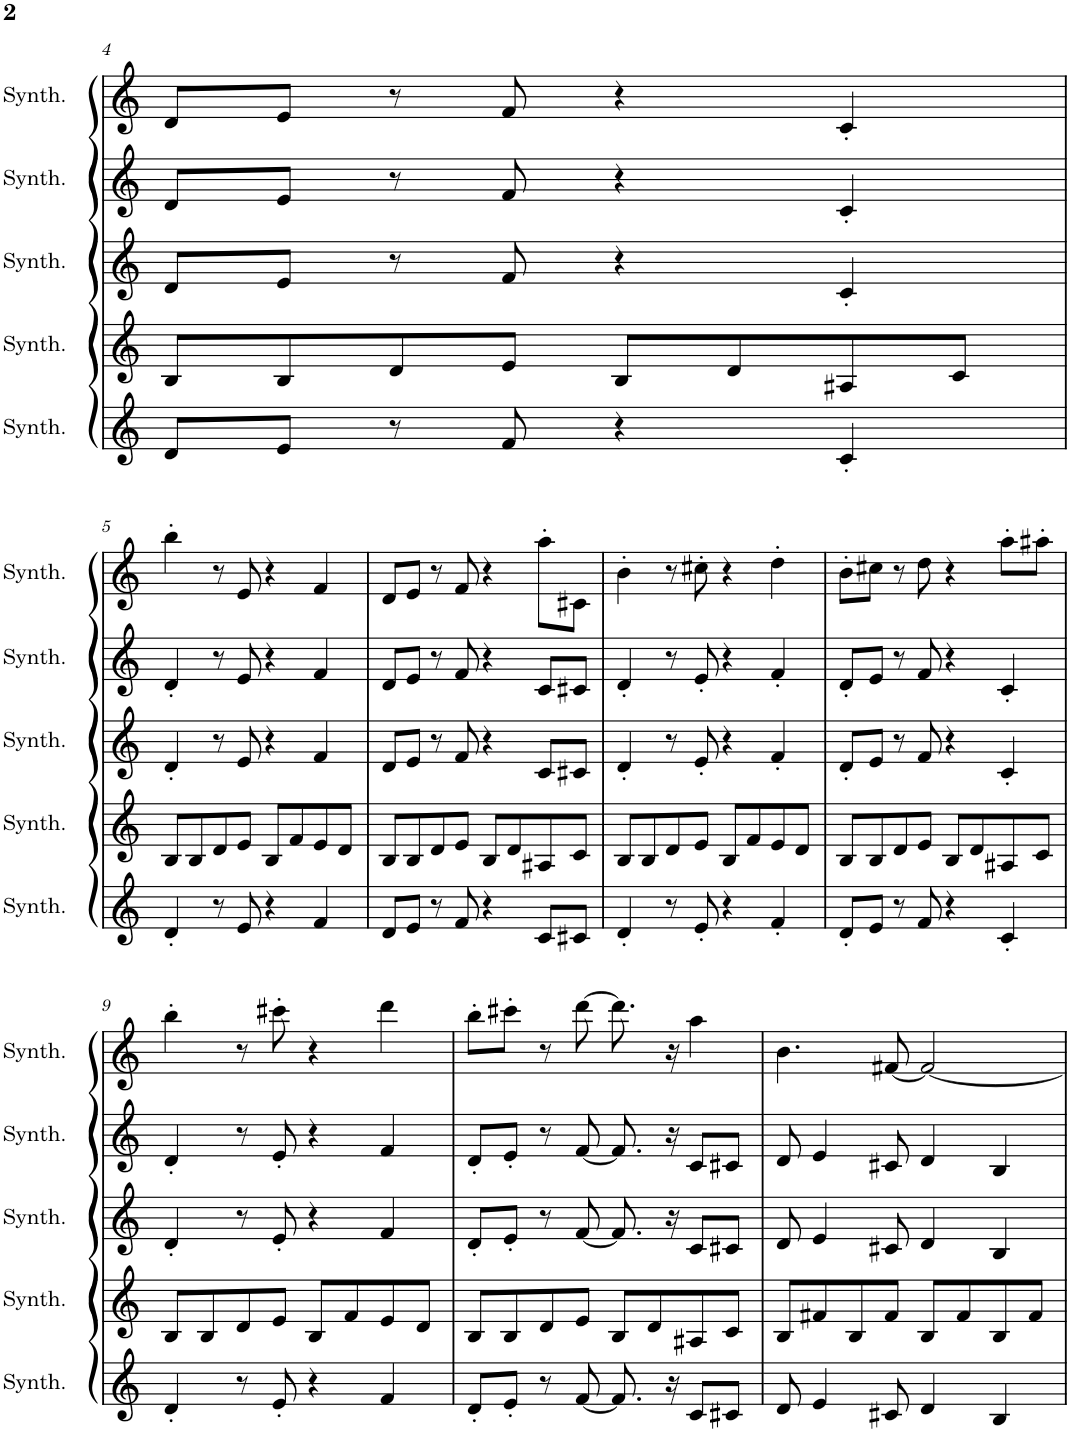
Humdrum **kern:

**kern	**kern	**kern	**kern	**kern
*part5	*part4	*part3	*part2	*part1
*staff5	*staff4	*staff3	*staff2	*staff1
*I"Saw Synthesizer	*I"Saw Synthesizer	*I"Saw Synthesizer	*I"Saw Synthesizer	*I"Saw Synthesizer
*I'Synth.	*I'Synth.	*I'Synth.	*I'Synth.	*I'Synth.
!!LO:PB:g=z
*clefG2	*clefG2	*clefG2	*clefG2	*clefG2
*k[]	*k[]	*k[]	*k[]	*k[]
*M4/4	*M4/4	*M4/4	*M4/4	*M4/4
=4	=4	=4	=4	=4
8d/L	8B/L	8d/L	8d/L	8d/L
8e/J	8B/	8e/J	8e/J	8e/J
8r	8d/	8r	8r	8r
8f/	8e/J	8f/	8f/	8f/
4r	8B/L	4r	4r	4r
.	8d/	.	.	.
4c'/	8A#X/	4c'/	4c'/	4c'/
.	8c/J	.	.	.
!!LO:LB:g=z
=5	=5	=5	=5	=5
4d'/	8B/L	4d'/	4d'/	4bb'\
.	8B/	.	.	.
8r	8d/	8r	8r	8r
8e/	8e/J	8e/	8e/	8e/
4r	8B/L	4r	4r	4r
.	8f/	.	.	.
4f/	8e/	4f/	4f/	4f/
.	8d/J	.	.	.
=6	=6	=6	=6	=6
8d/L	8B/L	8d/L	8d/L	8d/L
8e/J	8B/	8e/J	8e/J	8e/J
8r	8d/	8r	8r	8r
8f/	8e/J	8f/	8f/	8f/
4r	8B/L	4r	4r	4r
.	8d/	.	.	.
8c/L	8A#X/	8c/L	8c/L	8aa'\L
8c#X/J	8c/J	8c#X/J	8c#X/J	8c#X\J
=7	=7	=7	=7	=7
4d'/	8B/L	4d'/	4d'/	4b'\
.	8B/	.	.	.
8r	8d/	8r	8r	8r
8e'/	8e/J	8e'/	8e'/	8cc#X'\
4r	8B/L	4r	4r	4r
.	8f/	.	.	.
4f'/	8e/	4f'/	4f'/	4dd'\
.	8d/J	.	.	.
=8	=8	=8	=8	=8
8d'/L	8B/L	8d'/L	8d'/L	8b'\L
8e/J	8B/	8e/J	8e/J	8cc#X\J
8r	8d/	8r	8r	8r
8f/	8e/J	8f/	8f/	8dd\
4r	8B/L	4r	4r	4r
.	8d/	.	.	.
4c'/	8A#X/	4c'/	4c'/	8aa'\L
.	8c/J	.	.	8aa#X'\J
!!LO:LB:g=z
=9	=9	=9	=9	=9
4d'/	8B/L	4d'/	4d'/	4bb'\
.	8B/	.	.	.
8r	8d/	8r	8r	8r
8e'/	8e/J	8e'/	8e'/	8ccc#X'\
4r	8B/L	4r	4r	4r
.	8f/	.	.	.
4f/	8e/	4f/	4f/	4ddd\
.	8d/J	.	.	.
=10	=10	=10	=10	=10
8d'/L	8B/L	8d'/L	8d'/L	8bb'\L
8e'/J	8B/	8e'/J	8e'/J	8ccc#X'\J
8r	8d/	8r	8r	8r
[8f/	8e/J	[8f/	[8f/	[8ddd\
8.f/]	8B/L	8.f/]	8.f/]	8.ddd\]
.	8d/	.	.	.
16r	.	16r	16r	16r
8c/L	8A#X/	8c/L	8c/L	4aa\
8c#X/J	8c/J	8c#X/J	8c#X/J	.
=11	=11	=11	=11	=11
8d/	8B/L	8d/	8d/	4.b\
4e/	8f#X/	4e/	4e/	.
.	8B/	.	.	.
8c#X/	8f#/J	8c#X/	8c#X/	[8f#X/
4d/	8B/L	4d/	4d/	2f#/_
.	8f#/	.	.	.
4B/	8B/	4B/	4B/	.
.	8f#/J	.	.	.
=	=	=	=	=
*-	*-	*-	*-	*-
